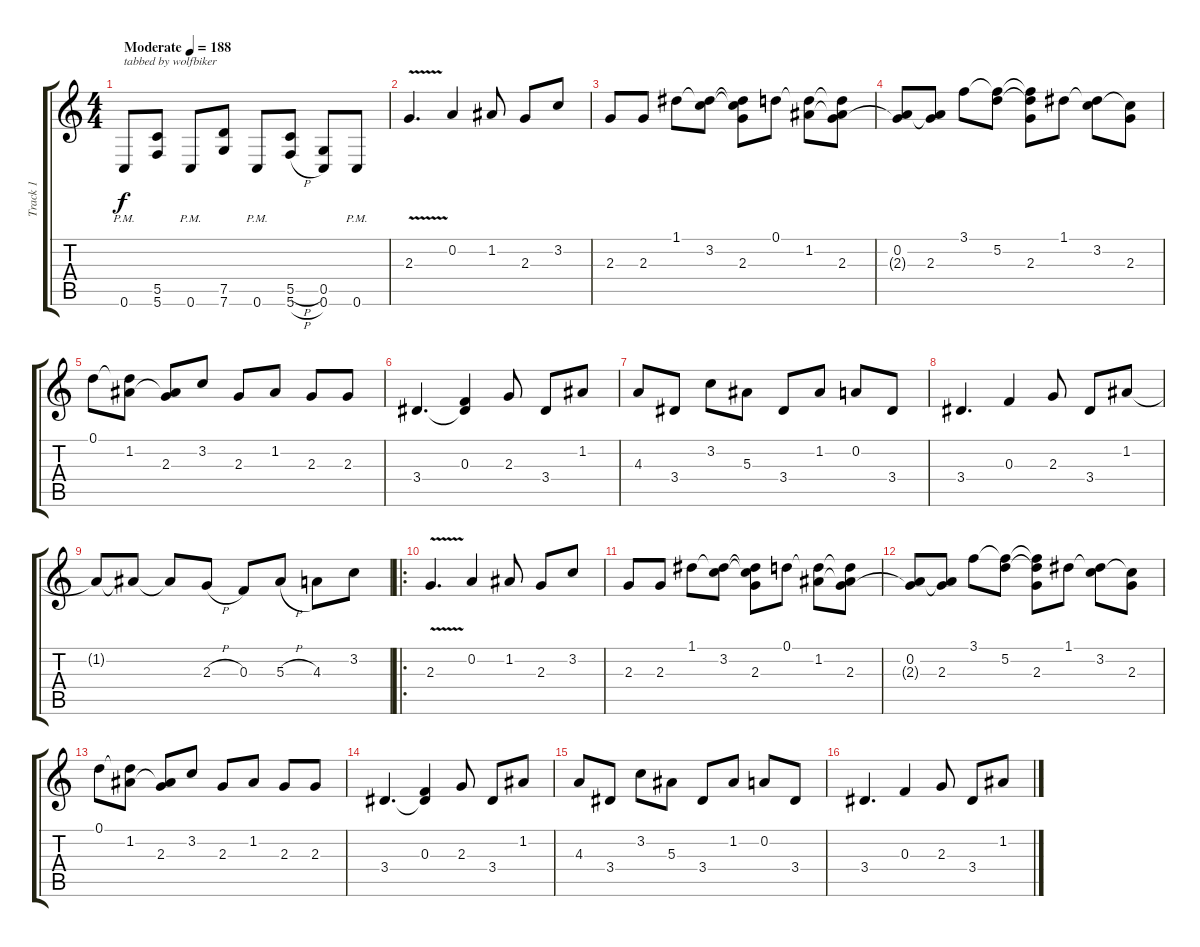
\track ("Track 1" "Track 1") {instrument distortionguitar}
\staff {score tabs}
\tuning (D4 A3 F3 C3 G2 C2) {hide}
\ts (4 4)
\tempo (188 "Moderate")
\clef g2
\ks c
0.6{pm}.8{txt "tabbed by wolfbiker" dy f instrument distortionguitar} (5.5 5.6).8 0.6{pm}.8 (7.5 7.6).8 0.6{pm}.8 (5.5{h} 5.6{h}).8 (0.5 0.6).8 0.6{pm}.8 |
2.3{v}.4{d} 0.2.4 1.2.8 2.3.8 3.2.8 |
2.3.8 2.3.8 1.1.8 (1.1{t} 3.2).8 (1.1{t} 3.2{t} 2.3).8 0.1.8 (0.1{t} 1.2).8 (0.1{t} 1.2{t} 2.3).8 |
(0.2 2.3{t}).8 (0.2{t} 2.3).8 3.1.8 (3.1{t} 5.2).8 (3.1{t} 5.2{t} 2.3).8 1.1.8 (1.1{t} 3.2).8 (3.2{t} 2.3).8 |
0.1.8 (0.1{t} 1.2).8 (1.2{t} 2.3).8 3.2.8 2.3.8 1.2.8 2.3.8 2.3.8 |
3.4.4{d} (0.3 3.4{t}).4 2.3.8 3.4.8 1.2.8 |
4.3.8 3.4.8 3.2.8 5.3.8 3.4.8 1.2.8 0.2.8 3.4.8 |
3.4.4{d} 0.3.4 2.3.8 3.4.8 1.2.8 |
1.2{t}.8 1.2{t}.8 1.2{t}.8 2.3{h}.8 0.3.8 5.3{h}.8 4.3.8 3.2.8 |
\ro
2.3{v}.4{d} 0.2.4 1.2.8 2.3.8 3.2.8 |
2.3.8 2.3.8 1.1.8 (1.1{t} 3.2).8 (1.1{t} 3.2{t} 2.3).8 0.1.8 (0.1{t} 1.2).8 (0.1{t} 1.2{t} 2.3).8 |
(0.2 2.3{t}).8 (0.2{t} 2.3).8 3.1.8 (3.1{t} 5.2).8 (3.1{t} 5.2{t} 2.3).8 1.1.8 (1.1{t} 3.2).8 (3.2{t} 2.3).8 |
0.1.8 (0.1{t} 1.2).8 (1.2{t} 2.3).8 3.2.8 2.3.8 1.2.8 2.3.8 2.3.8 |
3.4.4{d} (0.3 3.4{t}).4 2.3.8 3.4.8 1.2.8 |
4.3.8 3.4.8 3.2.8 5.3.8 3.4.8 1.2.8 0.2.8 3.4.8 |
3.4.4{d} 0.3.4 2.3.8 3.4.8 1.2.8
